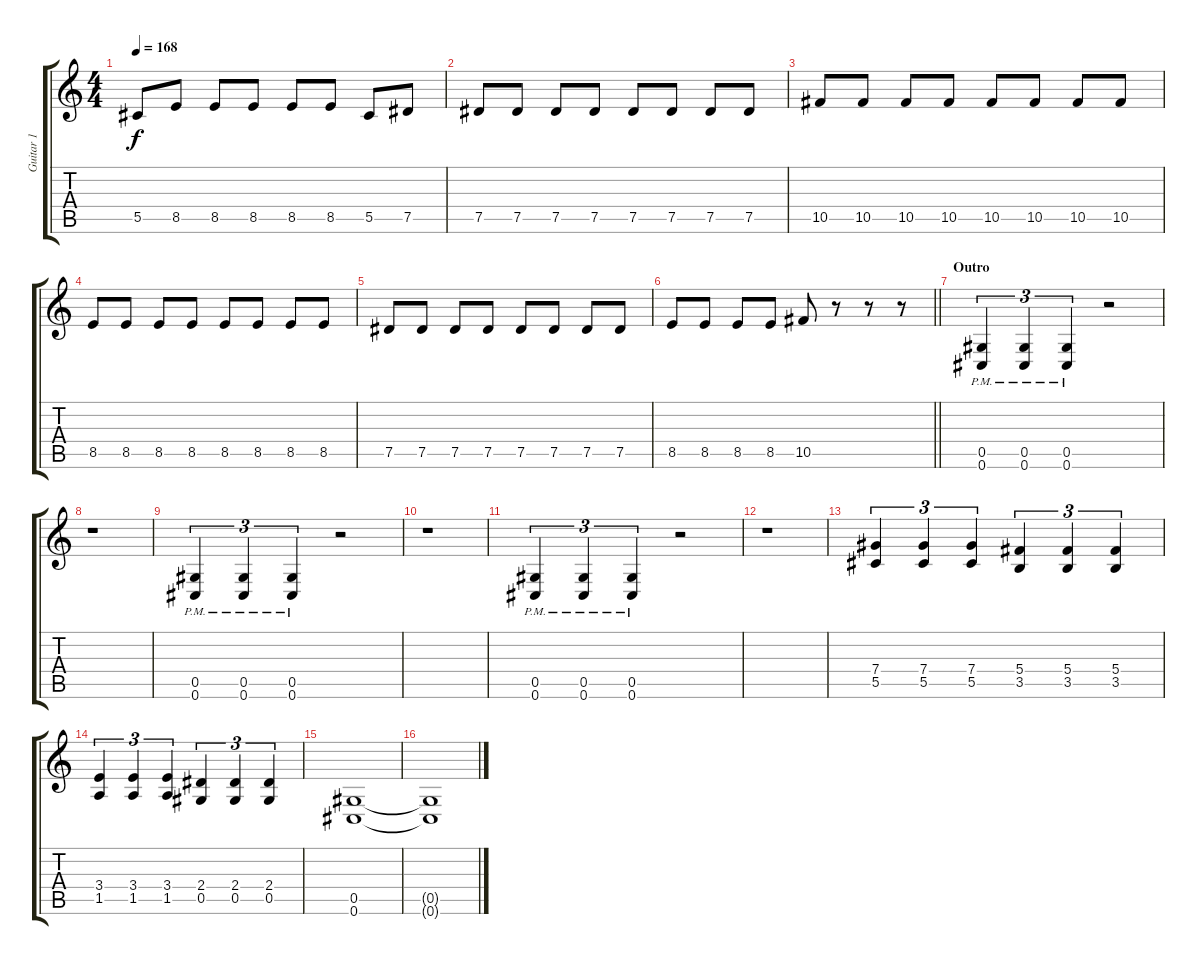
\track ("Guitar 1" "Guitar 1") {instrument distortionguitar}
\staff {score tabs}
\tuning (Eb4 Bb3 Gb3 Db3 Ab2 Db2) {hide}
\ts (4 4)
\tempo 168
\clef g2
\ks c
5.5.8{dy f} 8.5.8 8.5.8 8.5.8 8.5.8 8.5.8 5.5.8 7.5.8 |
7.5.8 7.5.8 7.5.8 7.5.8 7.5.8 7.5.8 7.5.8 7.5.8 |
10.5.8 10.5.8 10.5.8 10.5.8 10.5.8 10.5.8 10.5.8 10.5.8 |
8.5.8 8.5.8 8.5.8 8.5.8 8.5.8 8.5.8 8.5.8 8.5.8 |
7.5.8 7.5.8 7.5.8 7.5.8 7.5.8 7.5.8 7.5.8 7.5.8 |
\barLineRight lightlight
8.5.8 8.5.8 8.5.8 8.5.8 10.5.8 r.8 r.8 r.8 |
\section ("" "Outro")
(0.5{pm} 0.6{pm}).4{tu (3 2)} (0.5{pm} 0.6{pm}).4{tu (3 2)} (0.5{pm} 0.6{pm}).4{tu (3 2)} r.2 |
r.1 |
(0.5{pm} 0.6{pm}).4{tu (3 2)} (0.5{pm} 0.6{pm}).4{tu (3 2)} (0.5{pm} 0.6{pm}).4{tu (3 2)} r.2 |
r.1 |
(0.5{pm} 0.6{pm}).4{tu (3 2)} (0.5{pm} 0.6{pm}).4{tu (3 2)} (0.5{pm} 0.6{pm}).4{tu (3 2)} r.2 |
r.1 |
(7.4 5.5).4{tu (3 2)} (7.4 5.5).4{tu (3 2)} (7.4 5.5).4{tu (3 2)} (5.4 3.5).4{tu (3 2)} (5.4 3.5).4{tu (3 2)} (5.4 3.5).4{tu (3 2)} |
(3.4 1.5).4{tu (3 2)} (3.4 1.5).4{tu (3 2)} (3.4 1.5).4{tu (3 2)} (2.4 0.5).4{tu (3 2)} (2.4 0.5).4{tu (3 2)} (2.4 0.5).4{tu (3 2)} |
(0.5 0.6).1 |
(0.5{t} 0.6{t}).1
